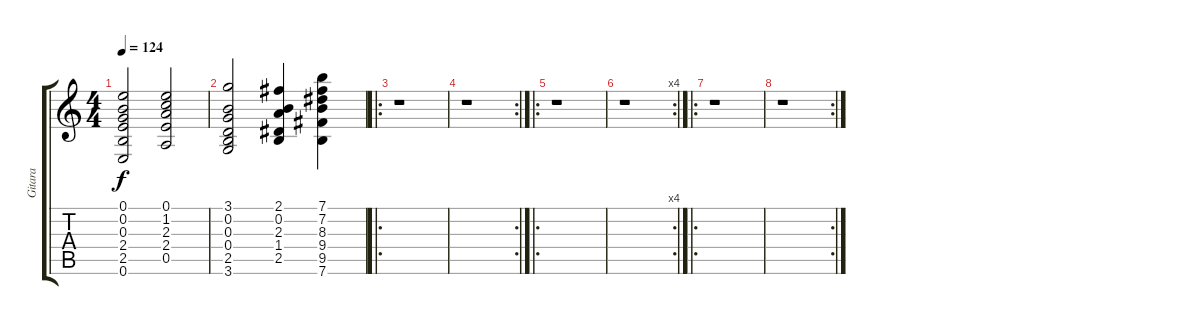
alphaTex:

\track ("Gitara" "Gitara") {instrument acousticguitarnylon}
\staff {score tabs}
\tuning (E4 B3 G3 D3 A2 E2) {hide}
\ts (4 4)
\tempo 124
\clef g2
\ks c
(0.1 0.2 0.3 2.4 2.5 0.6).2{dy f} (0.1 1.2 2.3 2.4 0.5).2 |
(3.1 0.2 0.3 0.4 2.5 3.6).2 (2.1 0.2 2.3 1.4 2.5).4 (7.1 7.2 8.3 9.4 9.5 7.6).4 |
\ro
r.1 |
\rc 2
r.1 |
\ro
r.1 |
\rc 4
r.1 |
\ro
r.1 |
\rc 2
r.1
